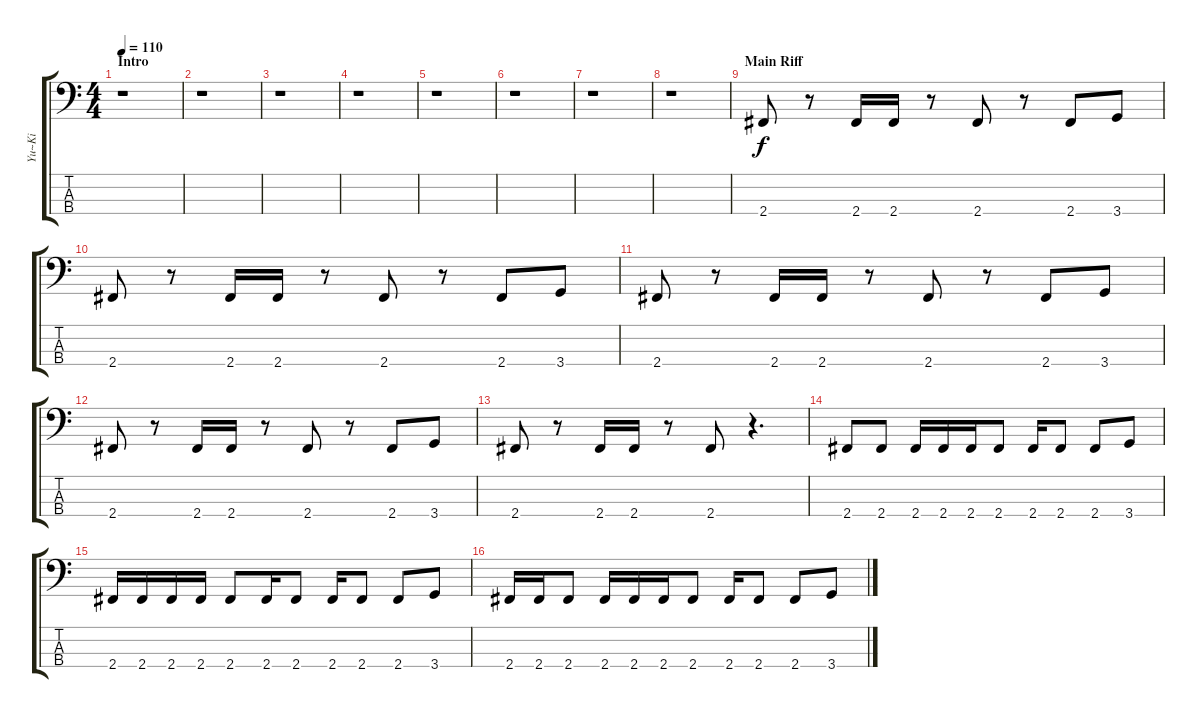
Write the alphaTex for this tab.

\track ("Yu~Ki" "Yu~Ki") {instrument electricbasspick}
\staff {score tabs}
\tuning (G2 D2 A1 E1) {hide}
\ts (4 4)
\section ("" "Intro")
\tempo 110
\clef f4
\ks c
r.1{dy f instrument electricbasspick} |
r.1 |
r.1 |
r.1 |
r.1 |
r.1 |
r.1 |
r.1 |
\section ("" "Main Riff")
2.4.8 r.8 2.4.16 2.4.16 r.8 2.4.8 r.8 2.4.8 3.4.8 |
2.4.8 r.8 2.4.16 2.4.16 r.8 2.4.8 r.8 2.4.8 3.4.8 |
2.4.8 r.8 2.4.16 2.4.16 r.8 2.4.8 r.8 2.4.8 3.4.8 |
2.4.8 r.8 2.4.16 2.4.16 r.8 2.4.8 r.8 2.4.8 3.4.8 |
2.4.8 r.8 2.4.16 2.4.16 r.8 2.4.8 r.4{d} |
2.4.8 2.4.8 2.4.16 2.4.16 2.4.16 2.4.8 2.4.16 2.4.8 2.4.8 3.4.8 |
2.4.16 2.4.16 2.4.16 2.4.16 2.4.8 2.4.16 2.4.8 2.4.16 2.4.8 2.4.8 3.4.8 |
2.4.16 2.4.16 2.4.8 2.4.16 2.4.16 2.4.16 2.4.8 2.4.16 2.4.8 2.4.8 3.4.8
